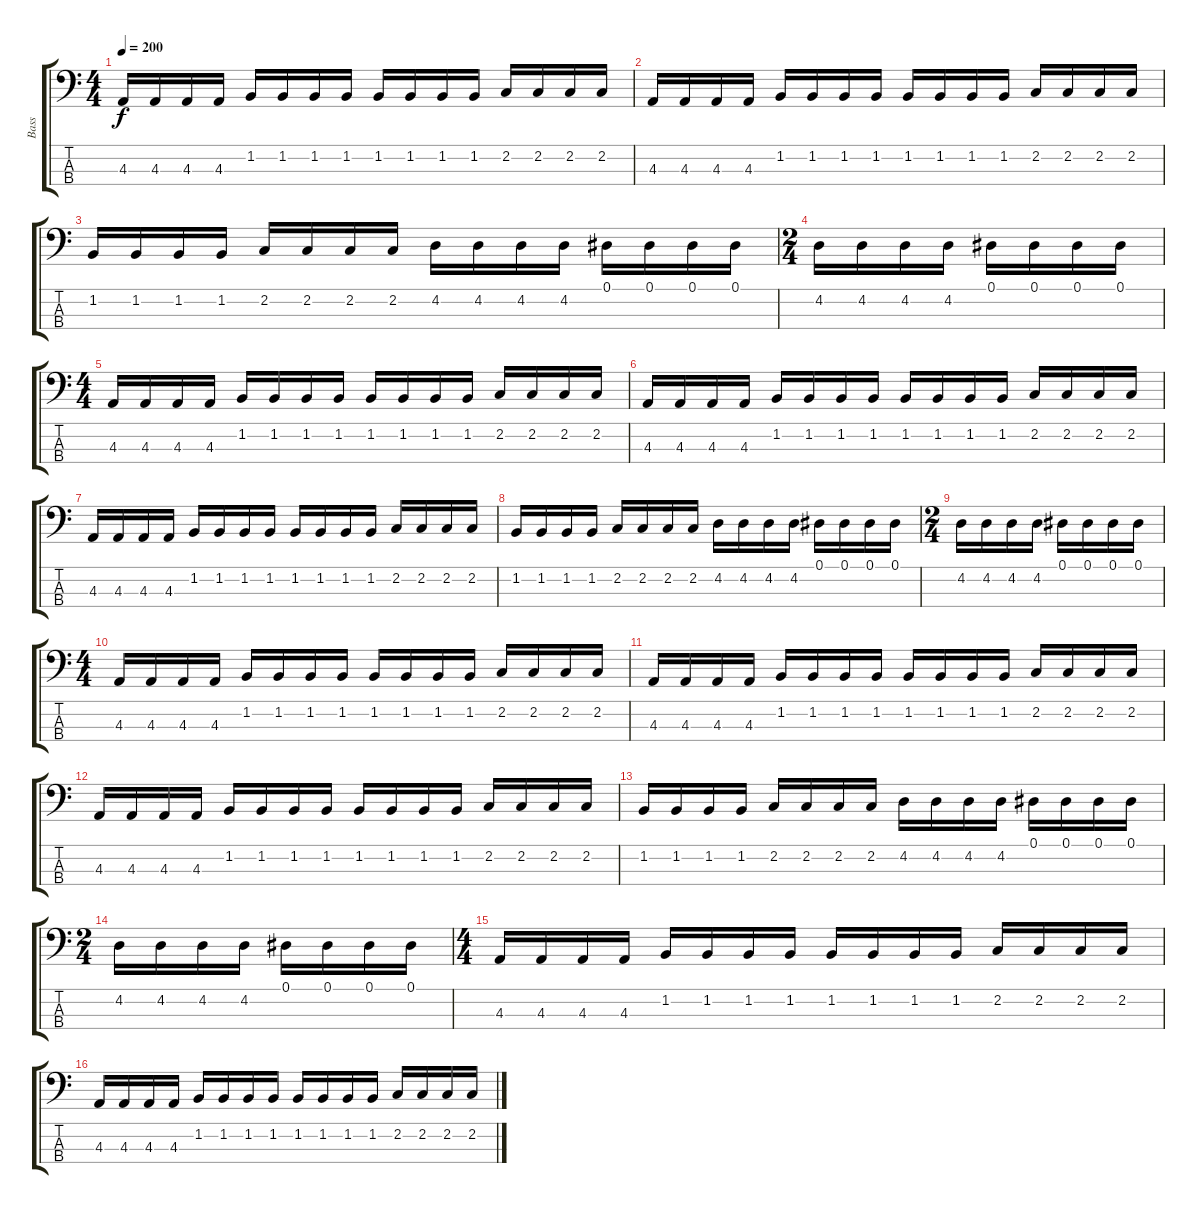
\track ("Bass" "Bass") {instrument slapbass1}
\staff {score tabs}
\tuning (Eb2 Bb1 F1 C1) {hide}
\ts (4 4)
\tempo 200
\clef f4
\ks c
4.3.16{dy f} 4.3.16 4.3.16 4.3.16 1.2.16 1.2.16 1.2.16 1.2.16 1.2.16 1.2.16 1.2.16 1.2.16 2.2.16 2.2.16 2.2.16 2.2.16 |
4.3.16 4.3.16 4.3.16 4.3.16 1.2.16 1.2.16 1.2.16 1.2.16 1.2.16 1.2.16 1.2.16 1.2.16 2.2.16 2.2.16 2.2.16 2.2.16 |
1.2.16 1.2.16 1.2.16 1.2.16 2.2.16 2.2.16 2.2.16 2.2.16 4.2.16 4.2.16 4.2.16 4.2.16 0.1.16 0.1.16 0.1.16 0.1.16 |
\ts (2 4)
4.2.16 4.2.16 4.2.16 4.2.16 0.1.16 0.1.16 0.1.16 0.1.16 |
\ts (4 4)
4.3.16 4.3.16 4.3.16 4.3.16 1.2.16 1.2.16 1.2.16 1.2.16 1.2.16 1.2.16 1.2.16 1.2.16 2.2.16 2.2.16 2.2.16 2.2.16 |
4.3.16 4.3.16 4.3.16 4.3.16 1.2.16 1.2.16 1.2.16 1.2.16 1.2.16 1.2.16 1.2.16 1.2.16 2.2.16 2.2.16 2.2.16 2.2.16 |
4.3.16 4.3.16 4.3.16 4.3.16 1.2.16 1.2.16 1.2.16 1.2.16 1.2.16 1.2.16 1.2.16 1.2.16 2.2.16 2.2.16 2.2.16 2.2.16 |
1.2.16 1.2.16 1.2.16 1.2.16 2.2.16 2.2.16 2.2.16 2.2.16 4.2.16 4.2.16 4.2.16 4.2.16 0.1.16 0.1.16 0.1.16 0.1.16 |
\ts (2 4)
4.2.16 4.2.16 4.2.16 4.2.16 0.1.16 0.1.16 0.1.16 0.1.16 |
\ts (4 4)
4.3.16 4.3.16 4.3.16 4.3.16 1.2.16 1.2.16 1.2.16 1.2.16 1.2.16 1.2.16 1.2.16 1.2.16 2.2.16 2.2.16 2.2.16 2.2.16 |
4.3.16 4.3.16 4.3.16 4.3.16 1.2.16 1.2.16 1.2.16 1.2.16 1.2.16 1.2.16 1.2.16 1.2.16 2.2.16 2.2.16 2.2.16 2.2.16 |
4.3.16 4.3.16 4.3.16 4.3.16 1.2.16 1.2.16 1.2.16 1.2.16 1.2.16 1.2.16 1.2.16 1.2.16 2.2.16 2.2.16 2.2.16 2.2.16 |
1.2.16 1.2.16 1.2.16 1.2.16 2.2.16 2.2.16 2.2.16 2.2.16 4.2.16 4.2.16 4.2.16 4.2.16 0.1.16 0.1.16 0.1.16 0.1.16 |
\ts (2 4)
4.2.16 4.2.16 4.2.16 4.2.16 0.1.16 0.1.16 0.1.16 0.1.16 |
\ts (4 4)
4.3.16 4.3.16 4.3.16 4.3.16 1.2.16 1.2.16 1.2.16 1.2.16 1.2.16 1.2.16 1.2.16 1.2.16 2.2.16 2.2.16 2.2.16 2.2.16 |
4.3.16 4.3.16 4.3.16 4.3.16 1.2.16 1.2.16 1.2.16 1.2.16 1.2.16 1.2.16 1.2.16 1.2.16 2.2.16 2.2.16 2.2.16 2.2.16
